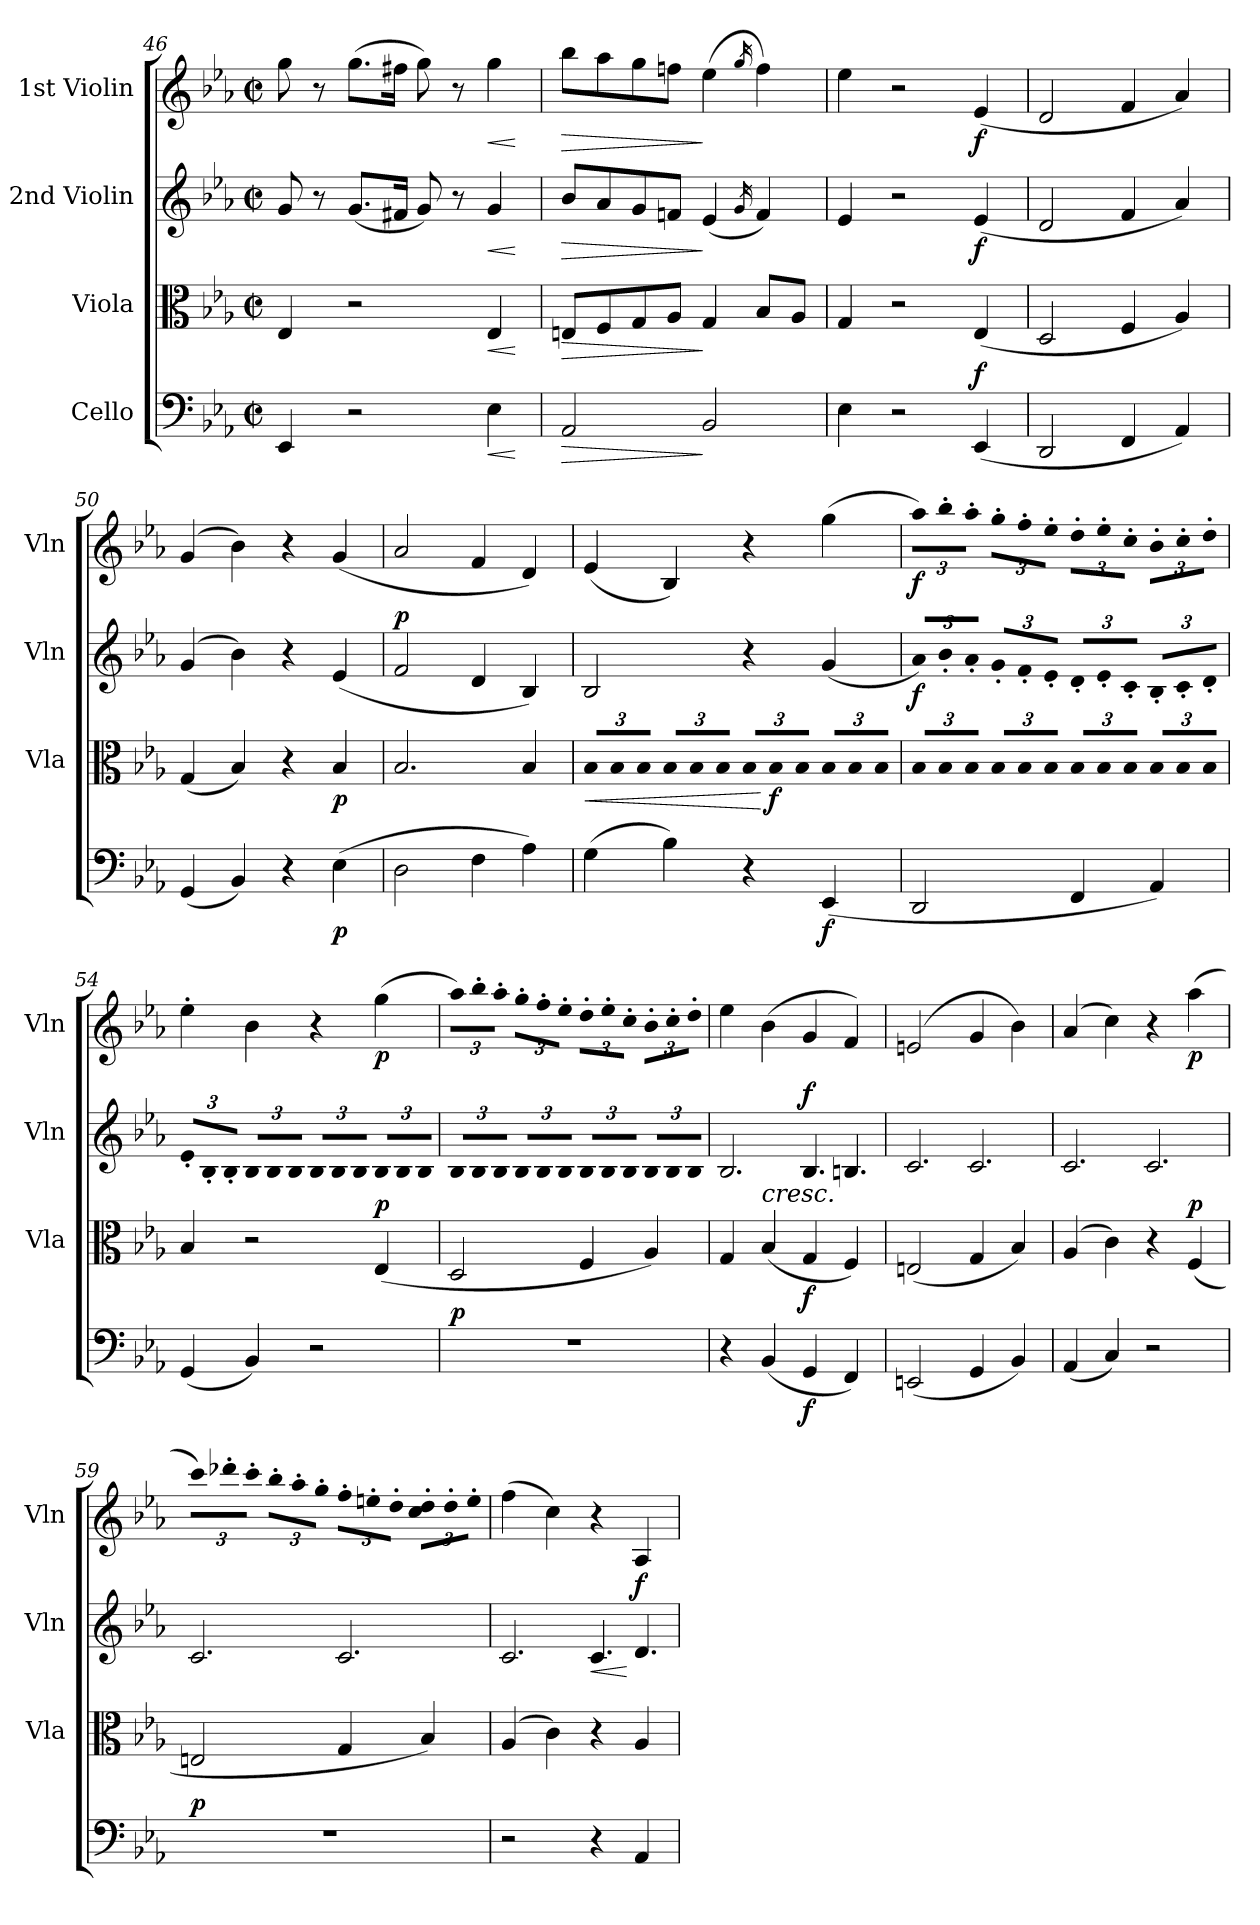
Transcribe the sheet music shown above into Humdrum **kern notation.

**kern	**dynam	**kern	**dynam	**kern	**dynam	**kern	**dynam
*part4	*part4	*part3	*part3	*part2	*part2	*part1	*part1
*staff4	*staff4	*staff3	*staff3	*staff2	*staff2	*staff1	*staff1
*I"Cello	*	*I"Viola	*	*I"2nd Violin	*	*I"1st Violin	*
*	*	*I'Vla	*	*I'Vln	*	*I'Vln	*
*clefF4	*	*clefC3	*	*clefG2	*	*clefG2	*
*k[b-e-a-]	*	*k[b-e-a-]	*	*k[b-e-a-]	*	*k[b-e-a-]	*
*E-:	*	*E-:	*	*E-:	*	*E-:	*
*M2/2	*	*M2/2	*	*M2/2	*	*M2/2	*
*met(c|)	*	*met(c|)	*	*met(c|)	*	*met(c|)	*
=46	=46	=46	=46	=46	=46	=46	=46
4EE-/	.	4E-/	.	8g/	.	8gg\	.
.	.	.	.	8r	.	8r	.
2r	.	2r	.	(8.g/L	.	(8.gg\L	.
.	.	.	.	16f#X/Jk	.	16ff#X\Jk	.
.	.	.	.	8g/)	.	8gg\)	.
.	.	.	.	8r	.	8r	.
!	!LO:HP:b	!	!LO:HP:b	!	!LO:HP:b	!	!LO:HP:b
4E-\	<	4E-/	<	4g/	<	4gg\	<
.	[	.	[	.	[	.	[
=47	=47	=47	=47	=47	=47	=47	=47
!	!LO:HP:b	!	!LO:HP:b	!	!LO:HP:b	!	!LO:HP:b
2AA-/	>	8En/L	>	8b-/L	>	8bb-\L	>
.	.	8F/	.	8a-/	.	8aa-\	.
.	.	8G/	.	8g/	.	8gg\	.
.	.	8A-/J	.	8fn/J	.	8ffn\J	.
2BB-/	]	4G/	]	(4e-/	]	(4ee-\	]
.	.	.	.	16qg/	.	16qgg/	.
.	.	8B-/L	.	4f/)	.	4ff\)	.
.	.	8A-/J	.	.	.	.	.
=48	=48	=48	=48	=48	=48	=48	=48
4E-\	.	4G/	.	4e-/	.	4ee-\	.
2r	.	2r	.	2r	.	2r	.
!	!LO:DY:a	!	!	!	!LO:DY:b	!	!LO:DY:b
(4EE-/	f	(4E-/	.	(4e-/	f	(4e-/	f
=49	=49	=49	=49	=49	=49	=49	=49
2DD/	.	2D/	.	2d/	.	2d/	.
4FF/	.	4F/	.	4f/	.	4f/	.
4AA-/)	.	4A-/)	.	4a-/)	.	4a-/)	.
=50	=50	=50	=50	=50	=50	=50	=50
(4GG/	.	(4G/	.	(4g/	.	(4g/	.
4BB-/)	.	4B-/)	.	4b-\)	.	4b-\)	.
4r	.	4r	.	4r	.	4r	.
!	!LO:DY:b	!	!LO:DY:b	!	!	!	!
(4E-\	p	4B-/	p	(4e-/	.	(4g/	.
=51	=51	=51	=51	=51	=51	=51	=51
!	!	!	!	!	!LO:DY:a	!	!
2D\	.	2.B-/	.	2f/	p	2a-/	.
4F\	.	.	.	4d/	.	4f/	.
4A-\)	.	4B-/	.	4B-/)	.	4d/)	.
!!LO:LB:g=z
=52	=52	=52	=52	=52	=52	=52	=52
!	!	!LO:N:vis=8	!LO:HP:b	!	!	!	!
(4G\	.	12B-/L	<	2B-/	.	(4e-/	.
!	!	!LO:N:vis=8	!	!	!	!	!
.	.	12B-/	.	.	.	.	.
!	!	!LO:N:vis=8	!	!	!	!	!
.	.	12B-/J	.	.	.	.	.
!	!	!LO:N:vis=8	!	!	!	!	!
4B-\)	.	12B-/L	.	.	.	4B-/)	.
!	!	!LO:N:vis=8	!	!	!	!	!
.	.	12B-/	.	.	.	.	.
!	!	!LO:N:vis=8	!	!	!	!	!
.	.	12B-/J	.	.	.	.	.
!	!	!LO:N:vis=8	!	!	!	!	!
4r	.	12B-/L	.	4r	.	4r	.
!	!	!LO:N:vis=8	!LO:DY:n=1:b	!	!	!	!
.	.	12B-/	[ f	.	.	.	.
!	!	!LO:N:vis=8	!	!	!	!	!
.	.	12B-/J	.	.	.	.	.
!	!LO:DY:b	!LO:N:vis=8	!	!	!	!	!
(4EE-/	f	12B-/L	.	(4g/	.	(4gg\	.
!	!	!LO:N:vis=8	!	!	!	!	!
.	.	12B-/	.	.	.	.	.
!	!	!LO:N:vis=8	!	!	!	!	!
.	.	12B-/J	.	.	.	.	.
=53	=53	=53	=53	=53	=53	=53	=53
!	!	!LO:N:vis=8	!	!LO:N:vis=8	!LO:DY:b	!LO:N:vis=8	!LO:DY:b
2DD/	.	12B-/L	.	12a-/L)	f	12aa-\L)	f
!	!	!LO:N:vis=8	!	!LO:N:vis=8	!	!LO:N:vis=8	!
.	.	12B-/	.	12b-'/	.	12bb-'\	.
!	!	!LO:N:vis=8	!	!LO:N:vis=8	!	!LO:N:vis=8	!
.	.	12B-/J	.	12a-'/J	.	12aa-'\J	.
!	!	!LO:N:vis=8	!	!LO:N:vis=8	!	!LO:N:vis=8	!
.	.	12B-/L	.	12g'/L	.	12gg'\L	.
!	!	!LO:N:vis=8	!	!LO:N:vis=8	!	!LO:N:vis=8	!
.	.	12B-/	.	12f'/	.	12ff'\	.
!	!	!LO:N:vis=8	!	!LO:N:vis=8	!	!LO:N:vis=8	!
.	.	12B-/J	.	12e-'/J	.	12ee-'\J	.
!	!	!LO:N:vis=8	!	!LO:N:vis=8	!	!LO:N:vis=8	!
4FF/	.	12B-/L	.	12d'/L	.	12dd'\L	.
!	!	!LO:N:vis=8	!	!LO:N:vis=8	!	!LO:N:vis=8	!
.	.	12B-/	.	12e-'/	.	12ee-'\	.
!	!	!LO:N:vis=8	!	!LO:N:vis=8	!	!LO:N:vis=8	!
.	.	12B-/J	.	12c'/J	.	12cc'\J	.
!	!	!LO:N:vis=8	!	!LO:N:vis=8	!	!LO:N:vis=8	!
4AA-/)	.	12B-/L	.	12B-'/L	.	12b-'\L	.
!	!	!LO:N:vis=8	!	!LO:N:vis=8	!	!LO:N:vis=8	!
.	.	12B-/	.	12c'/	.	12cc'\	.
!	!	!LO:N:vis=8	!	!LO:N:vis=8	!	!LO:N:vis=8	!
.	.	12B-/J	.	12d'/J	.	12dd'\J	.
=54	=54	=54	=54	=54	=54	=54	=54
!	!	!	!	!LO:N:vis=8	!	!	!
(4GG/	.	4B-/	.	12e-'/L	.	4ee-'\	.
!	!	!	!	!LO:N:vis=8	!	!	!
.	.	.	.	12B-'/	.	.	.
!	!	!	!	!LO:N:vis=8	!	!	!
.	.	.	.	12B-'/J	.	.	.
!	!	!	!	!LO:N:vis=8	!	!	!
4BB-/)	.	2r	.	12B-/L	.	4b-\	.
!	!	!	!	!LO:N:vis=8	!	!	!
.	.	.	.	12B-/	.	.	.
!	!	!	!	!LO:N:vis=8	!	!	!
.	.	.	.	12B-/J	.	.	.
!	!	!	!	!LO:N:vis=8	!	!	!
2r	.	.	.	12B-/L	.	4r	.
!	!	!	!	!LO:N:vis=8	!	!	!
.	.	.	.	12B-/	.	.	.
!	!	!	!	!LO:N:vis=8	!	!	!
.	.	.	.	12B-/J	.	.	.
!	!	!	!LO:DY:a	!LO:N:vis=8	!	!	!LO:DY:b
.	.	(4E-/	p	12B-/L	.	(4gg\	p
!	!	!	!	!LO:N:vis=8	!	!	!
.	.	.	.	12B-/	.	.	.
!	!	!	!	!LO:N:vis=8	!	!	!
.	.	.	.	12B-/J	.	.	.
=55	=55	=55	=55	=55	=55	=55	=55
!	!LO:DY:a	!	!	!LO:N:vis=8	!	!LO:N:vis=8	!
1r	p	2D/	.	12B-/L	.	12aa-\L)	.
!	!	!	!	!LO:N:vis=8	!	!LO:N:vis=8	!
.	.	.	.	12B-/	.	12bb-'\	.
!	!	!	!	!LO:N:vis=8	!	!LO:N:vis=8	!
.	.	.	.	12B-/J	.	12aa-'\J	.
!	!	!	!	!LO:N:vis=8	!	!LO:N:vis=8	!
.	.	.	.	12B-/L	.	12gg'\L	.
!	!	!	!	!LO:N:vis=8	!	!LO:N:vis=8	!
.	.	.	.	12B-/	.	12ff'\	.
!	!	!	!	!LO:N:vis=8	!	!LO:N:vis=8	!
.	.	.	.	12B-/J	.	12ee-'\J	.
!	!	!	!	!LO:N:vis=8	!	!LO:N:vis=8	!
.	.	4F/	.	12B-/L	.	12dd'\L	.
!	!	!	!	!LO:N:vis=8	!	!LO:N:vis=8	!
.	.	.	.	12B-/	.	12ee-'\	.
!	!	!	!	!LO:N:vis=8	!	!LO:N:vis=8	!
.	.	.	.	12B-/J	.	12cc'\J	.
!	!	!	!	!LO:N:vis=8	!	!LO:N:vis=8	!
.	.	4A-/)	.	12B-/L	.	12b-'\L	.
!	!	!	!	!LO:N:vis=8	!	!LO:N:vis=8	!
.	.	.	.	12B-/	.	12cc'\	.
!	!	!	!	!LO:N:vis=8	!	!LO:N:vis=8	!
.	.	.	.	12B-/J	.	12dd'\J	.
=56	=56	=56	=56	=56	=56	=56	=56
!	!	!	!	!LO:N:vis=2.	!	!	!
4r	.	4G/	.	2B-/	.	4ee-\	.
!	!	!	!LO:HP:a	!	!	!	!
(4BB-/	.	(4B-/	<	.	.	(4b-\	.
!	!LO:DY:b	!	!LO:DY:b	!LO:N:vis=4.	!LO:DY:a	!	!
4GG/	f	4G/	f	4B-/	f	4g/	.
!	!	!	!	!LO:N:vis=4.	!	!	!
4FF/)	.	4F/)	.	4Bn/	.	4f/)	.
.	.	.	[	.	.	.	.
=57	=57	=57	=57	=57	=57	=57	=57
!	!	!	!	!LO:N:vis=2.	!	!	!
(2EEn/	.	(2En/	.	2c/	.	(2en/	.
!	!	!	!	!LO:N:vis=2.	!	!	!
4GG/	.	4G/	.	2c/	.	4g/	.
4BB-/)	.	4B-/)	.	.	.	4b-\)	.
=58	=58	=58	=58	=58	=58	=58	=58
!	!	!	!	!LO:N:vis=2.	!	!	!
(4AA-/	.	(4A-/	.	2c/	.	(4a-/	.
4C/)	.	4c\)	.	.	.	4cc\)	.
!	!	!	!	!LO:N:vis=2.	!	!	!
2r	.	4r	.	2c/	.	4r	.
!	!	!	!LO:DY:a	!	!	!	!LO:DY:b
.	.	(4F/	p	.	.	(4aa-\	p
!!LO:LB:g=z
=59	=59	=59	=59	=59	=59	=59	=59
!	!LO:DY:a	!	!	!LO:N:vis=2.	!	!LO:N:vis=8	!
1r	p	2En/	.	2c/	.	12ccc\L)	.
!	!	!	!	!	!	!LO:N:vis=8	!
.	.	.	.	.	.	12ddd-X'\	.
!	!	!	!	!	!	!LO:N:vis=8	!
.	.	.	.	.	.	12ccc'\J	.
!	!	!	!	!	!	!LO:N:vis=8	!
.	.	.	.	.	.	12bb-'\L	.
!	!	!	!	!	!	!LO:N:vis=8	!
.	.	.	.	.	.	12aa-'\	.
!	!	!	!	!	!	!LO:N:vis=8	!
.	.	.	.	.	.	12gg'\J	.
!	!	!	!	!LO:N:vis=2.	!	!LO:N:vis=8	!
.	.	4G/	.	2c/	.	12ff'\L	.
!	!	!	!	!	!	!LO:N:vis=8	!
.	.	.	.	.	.	12een'\	.
!	!	!	!	!	!	!LO:N:vis=8	!
.	.	.	.	.	.	12dd'\J	.
!	!	!	!	!	!	!LO:N:vis=8	!
.	.	4B-/)	.	.	.	12cc'\ 12dd'\L	.
!	!	!	!	!	!	!LO:N:vis=8	!
.	.	.	.	.	.	12dd'\	.
!	!	!	!	!	!	!LO:N:vis=8	!
.	.	.	.	.	.	12ee'\J	.
=60	=60	=60	=60	=60	=60	=60	=60
!	!	!	!	!LO:N:vis=2.	!	!	!
2r	.	(4A-/	.	2c/	.	(4ff\	.
.	.	4c\)	.	.	.	4cc\)	.
!	!	!	!	!LO:N:vis=4.	!LO:HP:b	!	!
4r	.	4r	.	4c/	<	4r	.
!	!	!	!	!LO:N:vis=4.	!LO:DY:n=1:a	!	!
4AA-/	.	4A-/	.	4d/	[ f	4A-/	.
=	=	=	=	=	=	=	=
*-	*-	*-	*-	*-	*-	*-	*-
